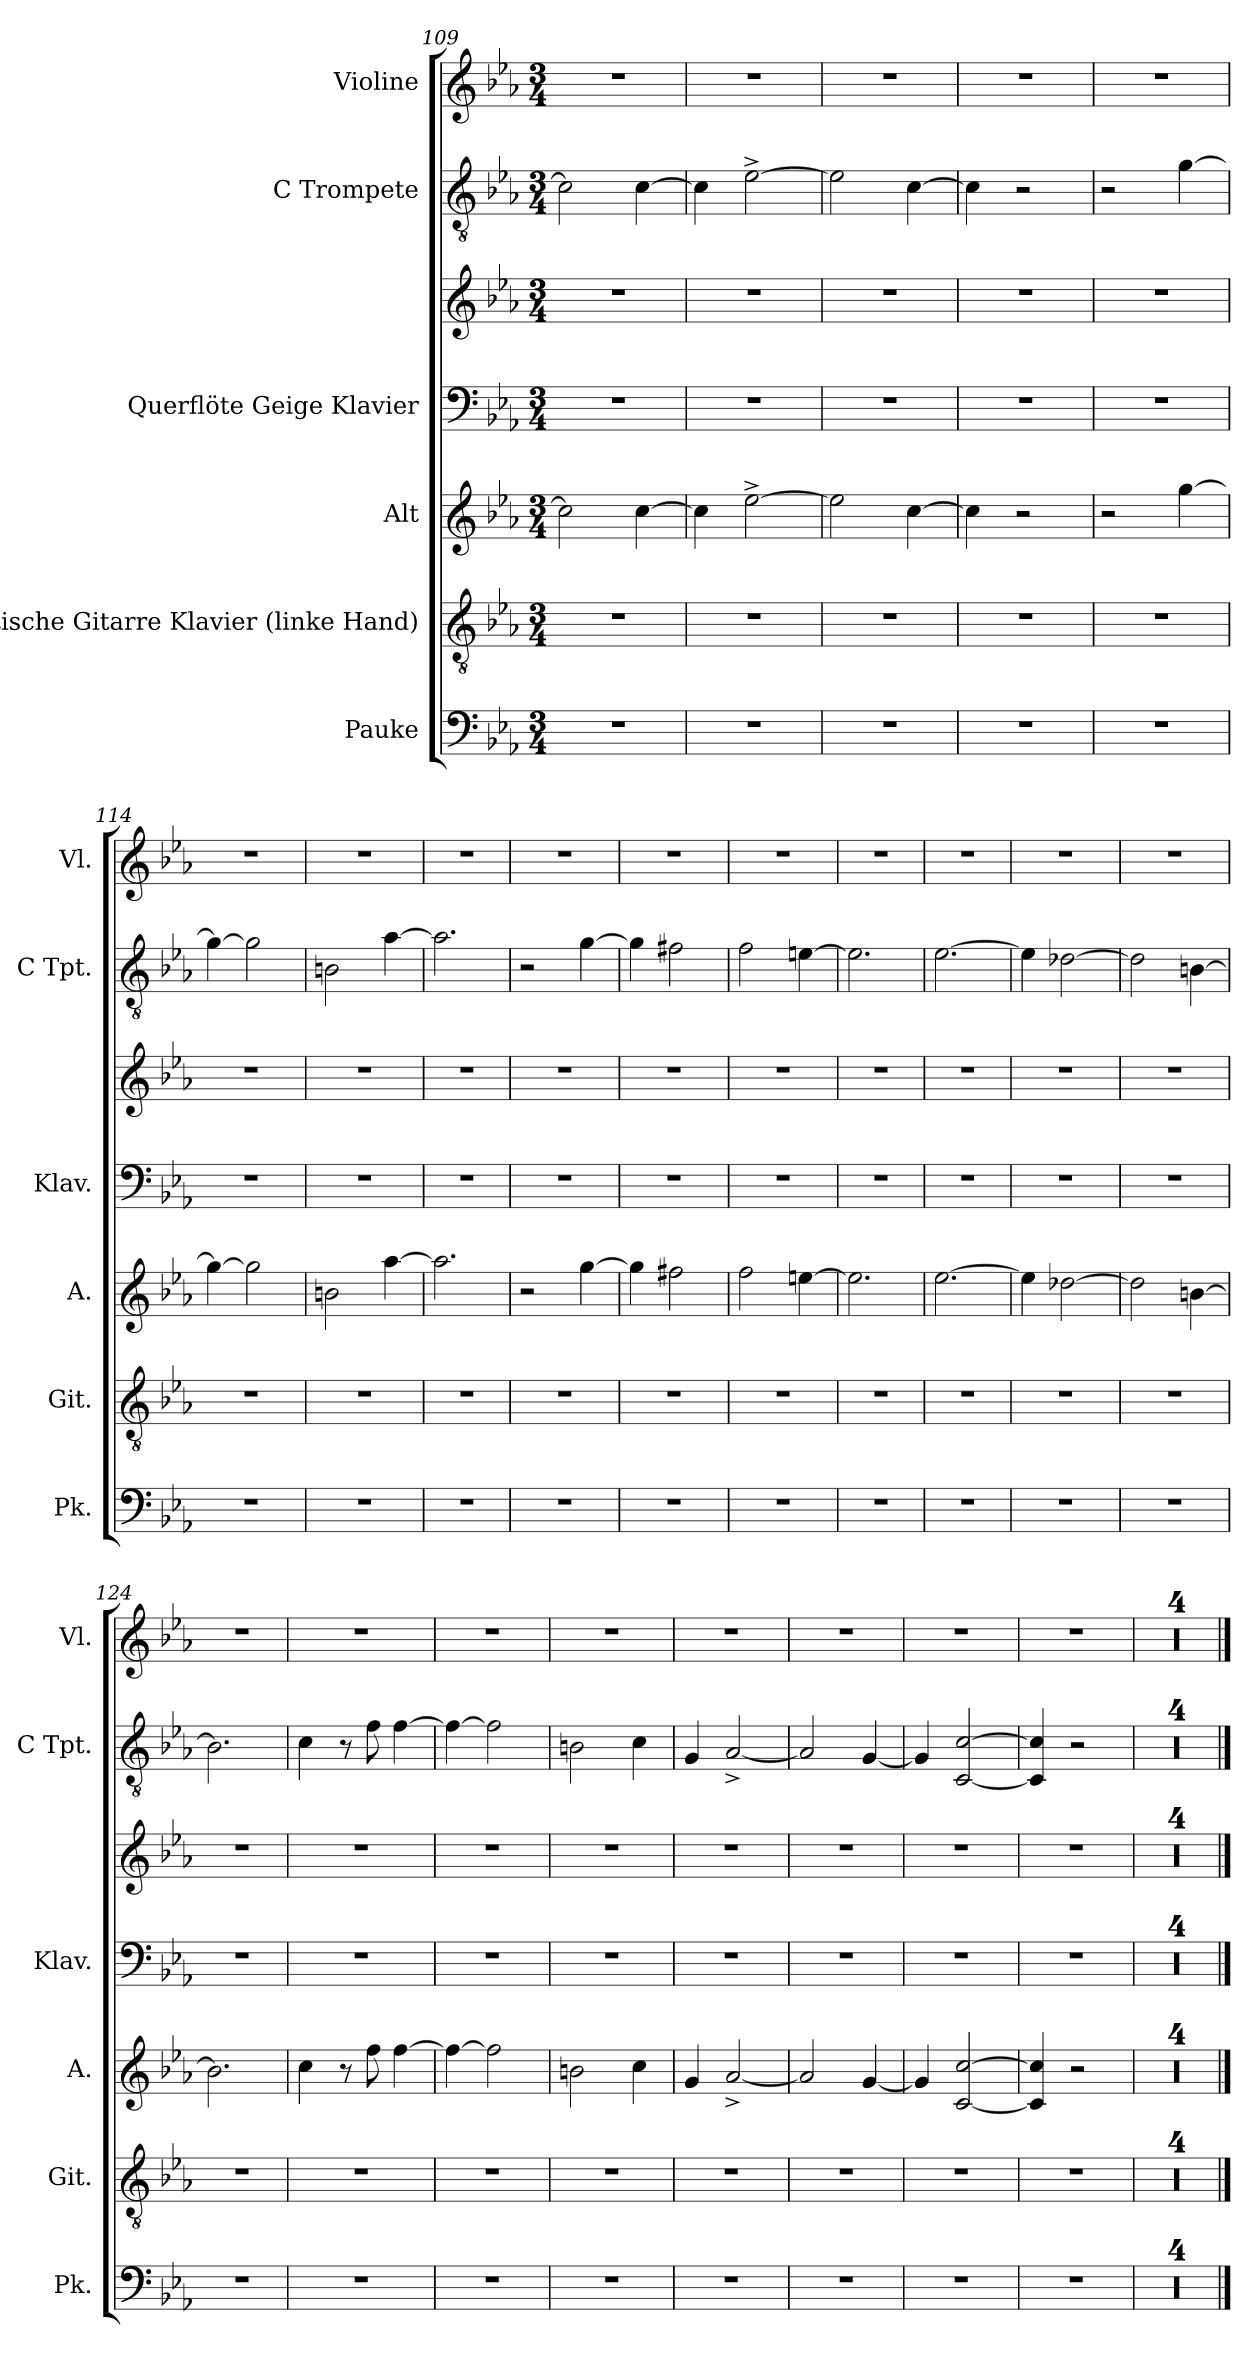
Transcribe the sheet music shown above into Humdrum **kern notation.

**kern	**kern	**kern	**kern	**kern	**kern	**kern
*part6	*part5	*part4	*part3	*part3	*part2	*part1
*staff7	*staff6	*staff5	*staff4	*staff3	*staff2	*staff1
*I"Pauke	*I"Akustische Gitarre Klavier (linke Hand)	*I"Alt	*I"Querflöte Geige Klavier	*	*I"C Trompete	*I"Violine
*I'Pk.	*I'Git.	*I'A.	*I'Klav.	*	*I'C Tpt.	*I'Vl.
*clefF4	*clefGv2	*clefG2	*clefF4	*clefG2	*clefGv2	*clefG2
*k[b-e-a-]	*k[b-e-a-]	*k[b-e-a-]	*k[b-e-a-]	*k[b-e-a-]	*k[b-e-a-]	*k[b-e-a-]
*M3/4	*M3/4	*M3/4	*M3/4	*M3/4	*M3/4	*M3/4
=109	=109	=109	=109	=109	=109	=109
2.r	2.r	2cc\]	2.r	2.r	2c\]	2.r
.	.	[4cc\	.	.	[4c\	.
=110	=110	=110	=110	=110	=110	=110
2.r	2.r	4cc\]	2.r	2.r	4c\]	2.r
.	.	[2ee-^\	.	.	[2e-^\	.
=111	=111	=111	=111	=111	=111	=111
2.r	2.r	2ee-\]	2.r	2.r	2e-\]	2.r
.	.	[4cc\	.	.	[4c\	.
!!LO:LB:g=z
=112	=112	=112	=112	=112	=112	=112
2.r	2.r	4cc\]	2.r	2.r	4c\]	2.r
.	.	2r	.	.	2r	.
=113	=113	=113	=113	=113	=113	=113
2.r	2.r	2r	2.r	2.r	2r	2.r
.	.	[4gg\	.	.	[4g\	.
=114	=114	=114	=114	=114	=114	=114
2.r	2.r	4gg\_	2.r	2.r	4g\_	2.r
.	.	2gg\]	.	.	2g\]	.
=115	=115	=115	=115	=115	=115	=115
2.r	2.r	2bn\	2.r	2.r	2Bn\	2.r
.	.	[4aa-\	.	.	[4a-\	.
=116	=116	=116	=116	=116	=116	=116
2.r	2.r	2.aa-\]	2.r	2.r	2.a-\]	2.r
=117	=117	=117	=117	=117	=117	=117
2.r	2.r	2r	2.r	2.r	2r	2.r
.	.	[4gg\	.	.	[4g\	.
=118	=118	=118	=118	=118	=118	=118
2.r	2.r	4gg\]	2.r	2.r	4g\]	2.r
.	.	2ff#X\	.	.	2f#X\	.
=119	=119	=119	=119	=119	=119	=119
2.r	2.r	2ff\	2.r	2.r	2f\	2.r
.	.	[4een\	.	.	[4en\	.
=120	=120	=120	=120	=120	=120	=120
2.r	2.r	2.ee\]	2.r	2.r	2.e\]	2.r
=121	=121	=121	=121	=121	=121	=121
2.r	2.r	[2.ee-\	2.r	2.r	[2.e-\	2.r
=122	=122	=122	=122	=122	=122	=122
2.r	2.r	4ee-\]	2.r	2.r	4e-\]	2.r
.	.	[2dd-X\	.	.	[2d-X\	.
!!LO:PB:g=z
=123	=123	=123	=123	=123	=123	=123
2.r	2.r	2dd-\]	2.r	2.r	2d-\]	2.r
.	.	[4bn\	.	.	[4Bn\	.
=124	=124	=124	=124	=124	=124	=124
2.r	2.r	2.b\]	2.r	2.r	2.B\]	2.r
=125	=125	=125	=125	=125	=125	=125
2.r	2.r	4cc\	2.r	2.r	4c\	2.r
.	.	8r	.	.	8r	.
.	.	8ff\	.	.	8f\	.
.	.	[4ff\	.	.	[4f\	.
=126	=126	=126	=126	=126	=126	=126
2.r	2.r	4ff\_	2.r	2.r	4f\_	2.r
.	.	2ff\]	.	.	2f\]	.
=127	=127	=127	=127	=127	=127	=127
2.r	2.r	2bn\	2.r	2.r	2Bn\	2.r
.	.	4cc\	.	.	4c\	.
=128	=128	=128	=128	=128	=128	=128
2.r	2.r	4g/	2.r	2.r	4G/	2.r
.	.	[2a-^/	.	.	[2A-^/	.
=129	=129	=129	=129	=129	=129	=129
2.r	2.r	2a-/]	2.r	2.r	2A-/]	2.r
.	.	[4g/	.	.	[4G/	.
=130	=130	=130	=130	=130	=130	=130
2.r	2.r	4g/]	2.r	2.r	4G/]	2.r
.	.	[2c/ [2cc/	.	.	[2C/ [2c/	.
=131	=131	=131	=131	=131	=131	=131
2.r	2.r	4c/] 4cc/]	2.r	2.r	4C/] 4c/]	2.r
.	.	2r	.	.	2r	.
=132	=132	=132	=132	=132	=132	=132
2.r	2.r	2.r	2.r	2.r	2.r	2.r
=133	=133	=133	=133	=133	=133	=133
2.r	2.r	2.r	2.r	2.r	2.r	2.r
=134	=134	=134	=134	=134	=134	=134
2.r	2.r	2.r	2.r	2.r	2.r	2.r
=135	=135	=135	=135	=135	=135	=135
2.r	2.r	2.r	2.r	2.r	2.r	2.r
==	==	==	==	==	==	==
*-	*-	*-	*-	*-	*-	*-
